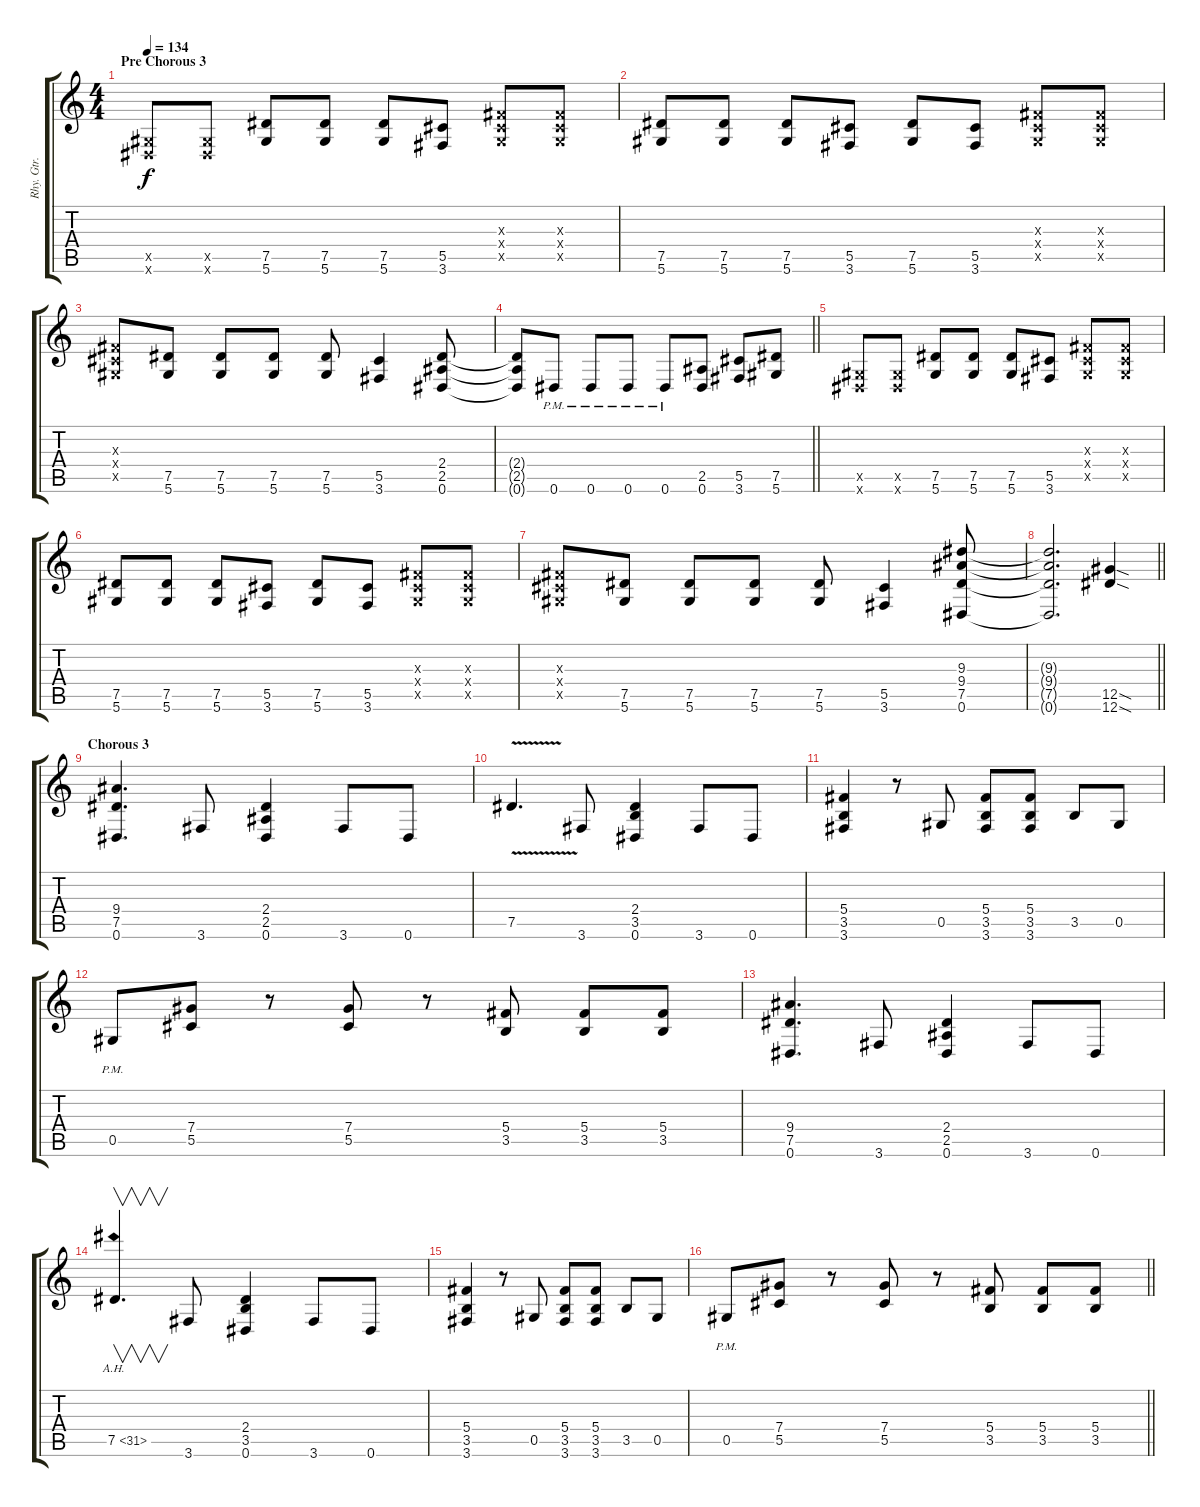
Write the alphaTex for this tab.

\track ("Rhy. Gtr. 1" "Rhy. Gtr. ") {instrument distortionguitar}
\staff {score tabs}
\tuning (Eb4 Bb3 Gb3 Db3 Ab2 Eb2) {hide}
\ts (4 4)
\section ("" "Pre Chorous 3")
\tempo 134
\clef g2
\ks c
(0.5{x} 0.6{x}).8{dy f} (0.5{x} 0.6{x}).8 (7.5 5.6).8 (7.5 5.6).8 (7.5 5.6).8 (5.5 3.6).8 (0.3{x} 0.4{x} 0.5{x}).8 (0.3{x} 0.4{x} 0.5{x}).8 |
(7.5 5.6).8 (7.5 5.6).8 (7.5 5.6).8 (5.5 3.6).8 (7.5 5.6).8 (5.5 3.6).8 (0.3{x} 0.4{x} 0.5{x}).8 (0.3{x} 0.4{x} 0.5{x}).8 |
(0.3{x} 0.4{x} 0.5{x}).8 (7.5 5.6).8 (7.5 5.6).8 (7.5 5.6).8 (7.5 5.6).8 (5.5 3.6).4 (2.4 2.5 0.6).8 |
\barLineRight lightlight
(2.4{t} 2.5{t} 0.6{t}).8 0.6{pm}.8 0.6{pm}.8 0.6{pm}.8 0.6{pm}.8 (2.5 0.6).8 (5.5 3.6).8 (7.5 5.6).8 |
(0.5{x} 0.6{x}).8 (0.5{x} 0.6{x}).8 (7.5 5.6).8 (7.5 5.6).8 (7.5 5.6).8 (5.5 3.6).8 (0.3{x} 0.4{x} 0.5{x}).8 (0.3{x} 0.4{x} 0.5{x}).8 |
(7.5 5.6).8 (7.5 5.6).8 (7.5 5.6).8 (5.5 3.6).8 (7.5 5.6).8 (5.5 3.6).8 (0.3{x} 0.4{x} 0.5{x}).8 (0.3{x} 0.4{x} 0.5{x}).8 |
(0.3{x} 0.4{x} 0.5{x}).8 (7.5 5.6).8 (7.5 5.6).8 (7.5 5.6).8 (7.5 5.6).8 (5.5 3.6).4 (9.3 9.4 7.5 0.6).8 |
\barLineRight lightlight
(9.3{t} 9.4{t} 7.5{t} 0.6{t}).2{d} (12.5{sod} 12.6{sod}).4 |
\section ("" "Chorous 3")
(9.4 7.5 0.6).4{d} 3.6.8 (2.4 2.5 0.6).4 3.6.8 0.6.8 |
7.5{v}.4{d} 3.6.8 (2.4 3.5 0.6).4 3.6.8 0.6.8 |
(5.4 3.5 3.6).4 r.8 0.5.8 (5.4 3.5 3.6).8 (5.4 3.5 3.6).8 3.5.8 0.5.8 |
0.5{pm}.8 (7.4 5.5).8 r.8 (7.4 5.5).8 r.8 (5.4 3.5).8 (5.4 3.5).8 (5.4 3.5).8 |
(9.4 7.5 0.6).4{d} 3.6.8 (2.4 2.5 0.6).4 3.6.8 0.6.8 |
7.5{ah 24}.4{v d} 3.6.8 (2.4 3.5 0.6).4 3.6.8 0.6.8 |
(5.4 3.5 3.6).4 r.8 0.5.8 (5.4 3.5 3.6).8 (5.4 3.5 3.6).8 3.5.8 0.5.8 |
\barLineRight lightlight
0.5{pm}.8 (7.4 5.5).8 r.8 (7.4 5.5).8 r.8 (5.4 3.5).8 (5.4 3.5).8 (5.4 3.5).8
